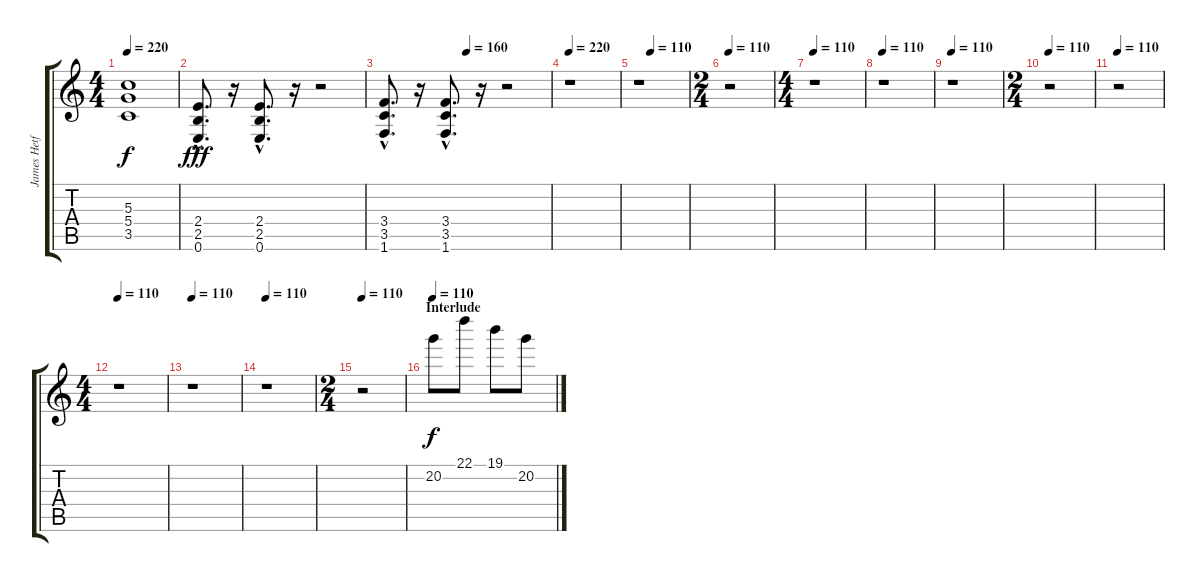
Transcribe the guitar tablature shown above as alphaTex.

\track ("James Hetfield" "James Hetf") {instrument distortionguitar}
\staff {score tabs}
\tuning (E4 B3 G3 D3 A2 E2) {hide}
\ts (4 4)
\tempo 220
\clef g2
\ks c
(5.3{t} 5.4{t} 3.5{t}).1{dy f} |
(2.4{hac} 2.5{hac} 0.6{hac}).8{d dy fff} r.16 (2.4{hac} 2.5{hac} 0.6{hac}).8{d} r.16 r.2 |
\tempo (160 0.5)
(3.4{hac} 3.5{hac} 1.6{hac}).8{d} r.16 (3.4{hac} 3.5{hac} 1.6{hac}).8{d} r.16 r.2 |
\tempo 220
r.1 |
\tempo (110 0.25)
r.1 |
\ts (2 4)
\tempo 110
r.2 |
\ts (4 4)
\tempo 110
r.1 |
\tempo 110
r.1 |
\tempo 110
r.1 |
\ts (2 4)
\tempo 110
r.2 |
\tempo 110
r.2 |
\ts (4 4)
\tempo 110
r.1 |
\tempo 110
r.1 |
\tempo 110
r.1 |
\ts (2 4)
\tempo 110
r.2 |
\section ("" "Interlude")
\tempo 110
20.2.8{dy f balance 8} 22.1.8 19.1.8 20.2.8
